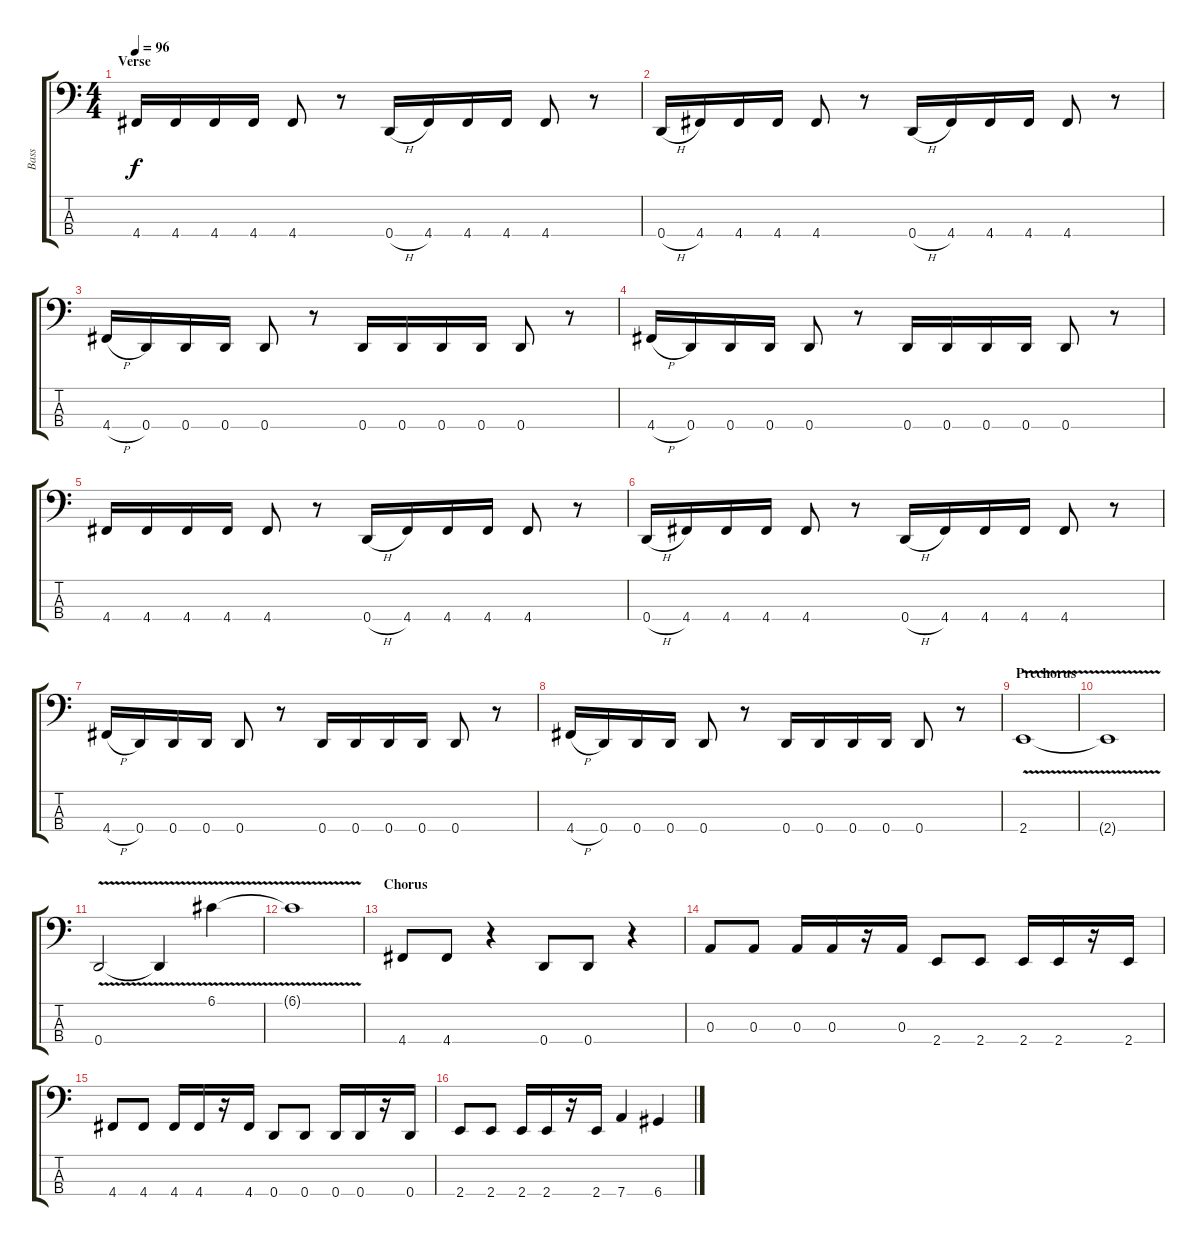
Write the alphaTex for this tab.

\track ("Bass" "Bass") {instrument electricbassfinger}
\staff {score tabs}
\tuning (G2 D2 A1 D1) {hide}
\ts (4 4)
\section ("" "Verse")
\tempo 96
\clef f4
\ks c
4.4.16{dy f} 4.4.16 4.4.16 4.4.16 4.4.8 r.8 0.4{h}.16 4.4.16 4.4.16 4.4.16 4.4.8 r.8 |
0.4{h}.16 4.4.16 4.4.16 4.4.16 4.4.8 r.8 0.4{h}.16 4.4.16 4.4.16 4.4.16 4.4.8 r.8 |
4.4{h}.16 0.4.16 0.4.16 0.4.16 0.4.8 r.8 0.4.16 0.4.16 0.4.16 0.4.16 0.4.8 r.8 |
4.4{h}.16 0.4.16 0.4.16 0.4.16 0.4.8 r.8 0.4.16 0.4.16 0.4.16 0.4.16 0.4.8 r.8 |
4.4.16 4.4.16 4.4.16 4.4.16 4.4.8 r.8 0.4{h}.16 4.4.16 4.4.16 4.4.16 4.4.8 r.8 |
0.4{h}.16 4.4.16 4.4.16 4.4.16 4.4.8 r.8 0.4{h}.16 4.4.16 4.4.16 4.4.16 4.4.8 r.8 |
4.4{h}.16 0.4.16 0.4.16 0.4.16 0.4.8 r.8 0.4.16 0.4.16 0.4.16 0.4.16 0.4.8 r.8 |
4.4{h}.16 0.4.16 0.4.16 0.4.16 0.4.8 r.8 0.4.16 0.4.16 0.4.16 0.4.16 0.4.8 r.8 |
\section ("" "Prechorus")
2.4{v}.1 |
2.4{t}.1 |
0.4{v}.2 0.4{t}.4 6.1{v}.4 |
6.1{t}.1 |
\section ("" "Chorus")
4.4.8 4.4.8 r.4 0.4.8 0.4.8 r.4 |
0.3.8 0.3.8 0.3.16 0.3.16 r.16 0.3.16 2.4.8 2.4.8 2.4.16 2.4.16 r.16 2.4.16 |
4.4.8 4.4.8 4.4.16 4.4.16 r.16 4.4.16 0.4.8 0.4.8 0.4.16 0.4.16 r.16 0.4.16 |
2.4.8 2.4.8 2.4.16 2.4.16 r.16 2.4.16 7.4.4 6.4.4
